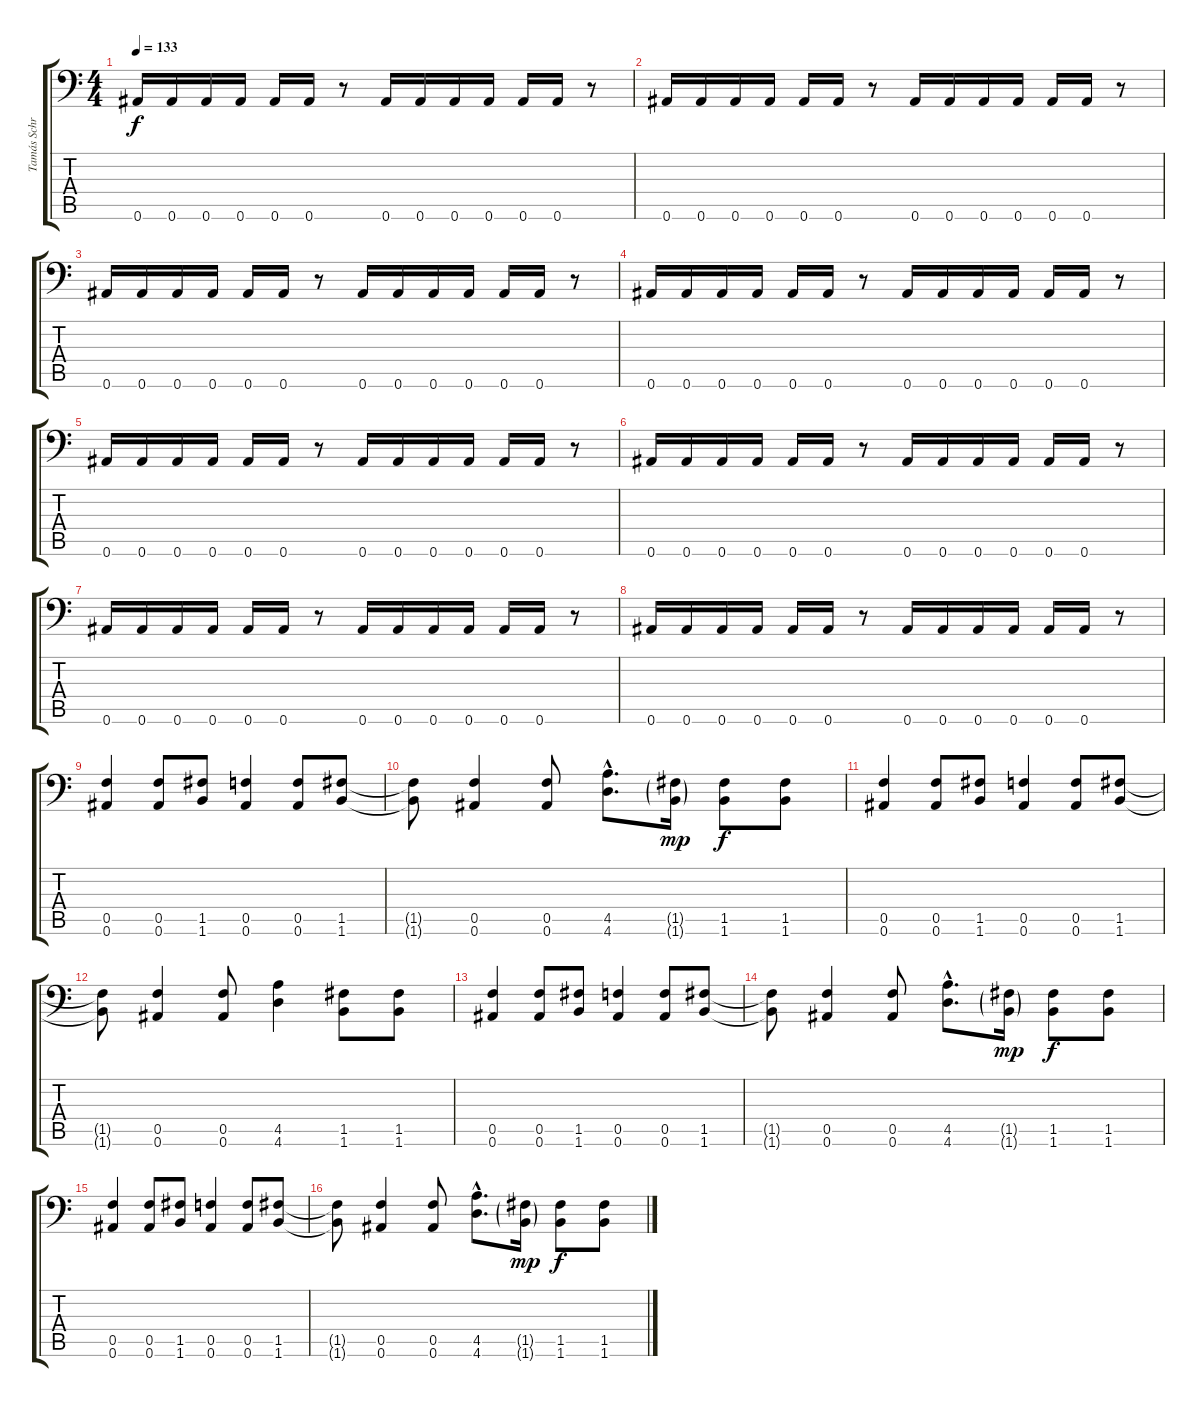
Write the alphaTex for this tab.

\track ("Tamás Schrottner (Guitar)" "Tamás Schr") {instrument overdrivenguitar}
\staff {score tabs}
\tuning (C4 G3 Eb3 Bb2 F2 Bb1) {hide}
\ts (4 4)
\tempo 133
\clef f4
\ks c
0.6.16{dy f} 0.6.16 0.6.16 0.6.16 0.6.16 0.6.16 r.8 0.6.16 0.6.16 0.6.16 0.6.16 0.6.16 0.6.16 r.8 |
0.6.16 0.6.16 0.6.16 0.6.16 0.6.16 0.6.16 r.8 0.6.16 0.6.16 0.6.16 0.6.16 0.6.16 0.6.16 r.8 |
0.6.16 0.6.16 0.6.16 0.6.16 0.6.16 0.6.16 r.8 0.6.16 0.6.16 0.6.16 0.6.16 0.6.16 0.6.16 r.8 |
0.6.16 0.6.16 0.6.16 0.6.16 0.6.16 0.6.16 r.8 0.6.16 0.6.16 0.6.16 0.6.16 0.6.16 0.6.16 r.8 |
0.6.16 0.6.16 0.6.16 0.6.16 0.6.16 0.6.16 r.8 0.6.16 0.6.16 0.6.16 0.6.16 0.6.16 0.6.16 r.8 |
0.6.16 0.6.16 0.6.16 0.6.16 0.6.16 0.6.16 r.8 0.6.16 0.6.16 0.6.16 0.6.16 0.6.16 0.6.16 r.8 |
0.6.16 0.6.16 0.6.16 0.6.16 0.6.16 0.6.16 r.8 0.6.16 0.6.16 0.6.16 0.6.16 0.6.16 0.6.16 r.8 |
0.6.16 0.6.16 0.6.16 0.6.16 0.6.16 0.6.16 r.8 0.6.16 0.6.16 0.6.16 0.6.16 0.6.16 0.6.16 r.8 |
(0.5 0.6).4 (0.5 0.6).8 (1.5 1.6).8 (0.5 0.6).4 (0.5 0.6).8 (1.5 1.6).8 |
(1.5{t} 1.6{t}).8 (0.5 0.6).4 (0.5 0.6).8 (4.5{hac} 4.6{hac}).8{d} (1.5{g} 1.6{g}).16{dy mp} (1.5 1.6).8{dy f} (1.5 1.6).8 |
(0.5 0.6).4 (0.5 0.6).8 (1.5 1.6).8 (0.5 0.6).4 (0.5 0.6).8 (1.5 1.6).8 |
(1.5{t} 1.6{t}).8 (0.5 0.6).4 (0.5 0.6).8 (4.5 4.6).4 (1.5 1.6).8 (1.5 1.6).8 |
(0.5 0.6).4 (0.5 0.6).8 (1.5 1.6).8 (0.5 0.6).4 (0.5 0.6).8 (1.5 1.6).8 |
(1.5{t} 1.6{t}).8 (0.5 0.6).4 (0.5 0.6).8 (4.5{hac} 4.6{hac}).8{d} (1.5{g} 1.6{g}).16{dy mp} (1.5 1.6).8{dy f} (1.5 1.6).8 |
(0.5 0.6).4 (0.5 0.6).8 (1.5 1.6).8 (0.5 0.6).4 (0.5 0.6).8 (1.5 1.6).8 |
(1.5{t} 1.6{t}).8 (0.5 0.6).4 (0.5 0.6).8 (4.5{hac} 4.6{hac}).8{d} (1.5{g} 1.6{g}).16{dy mp} (1.5 1.6).8{dy f} (1.5 1.6).8
